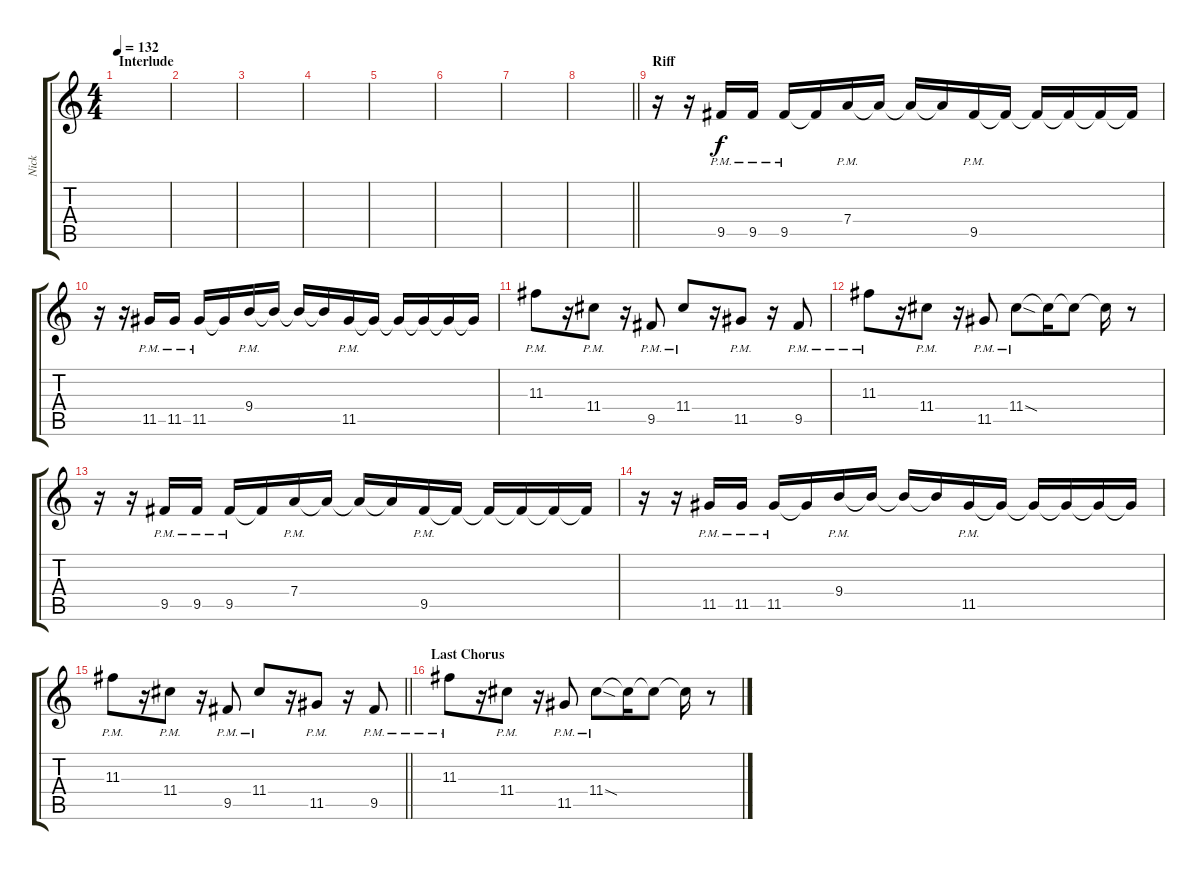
\track ("Nick" "Nick") {instrument electricguitarjazz}
\staff {score tabs}
\tuning (E4 B3 G3 D3 A2 E2) {hide}
\ts (4 4)
\section ("" "Interlude")
\tempo 132
\clef g2
\ks c
|
|
|
|
|
|
|
\barLineRight lightlight
|
\section ("" "Riff")
r.16 r.16 9.5{pm}.16 9.5{pm}.16 9.5{pm}.16 9.5{t}.16 7.4{pm}.16 7.4{t}.16 7.4{t}.16 7.4{t}.16 9.5{pm}.16 9.5{t}.16 9.5{t}.16 9.5{t}.16 9.5{t}.16 9.5{t}.16 |
r.16 r.16 11.5{pm}.16 11.5{pm}.16 11.5{pm}.16 11.5{t}.16 9.4{pm}.16 9.4{t}.16 9.4{t}.16 9.4{t}.16 11.5{pm}.16 11.5{t}.16 11.5{t}.16 11.5{t}.16 11.5{t}.16 11.5{t}.16 |
11.3{pm}.8 r.16 11.4{pm}.8 r.16 9.5{pm}.8 11.4{pm}.8 r.16 11.5{pm}.8 r.16 9.5{pm}.8 |
11.3{pm}.8 r.16 11.4{pm}.8 r.16 11.5{pm}.8 11.4{sod pm}.8 11.4{t}.16 11.4{t}.8 11.4{t}.16 r.8 |
r.16 r.16 9.5{pm}.16 9.5{pm}.16 9.5{pm}.16 9.5{t}.16 7.4{pm}.16 7.4{t}.16 7.4{t}.16 7.4{t}.16 9.5{pm}.16 9.5{t}.16 9.5{t}.16 9.5{t}.16 9.5{t}.16 9.5{t}.16 |
r.16 r.16 11.5{pm}.16 11.5{pm}.16 11.5{pm}.16 11.5{t}.16 9.4{pm}.16 9.4{t}.16 9.4{t}.16 9.4{t}.16 11.5{pm}.16 11.5{t}.16 11.5{t}.16 11.5{t}.16 11.5{t}.16 11.5{t}.16 |
\barLineRight lightlight
11.3{pm}.8 r.16 11.4{pm}.8 r.16 9.5{pm}.8 11.4{pm}.8 r.16 11.5{pm}.8 r.16 9.5{pm}.8 |
\section ("" "Last Chorus")
11.3{pm}.8 r.16 11.4{pm}.8 r.16 11.5{pm}.8 11.4{sod pm}.8 11.4{t}.16 11.4{t}.8 11.4{t}.16 r.8
